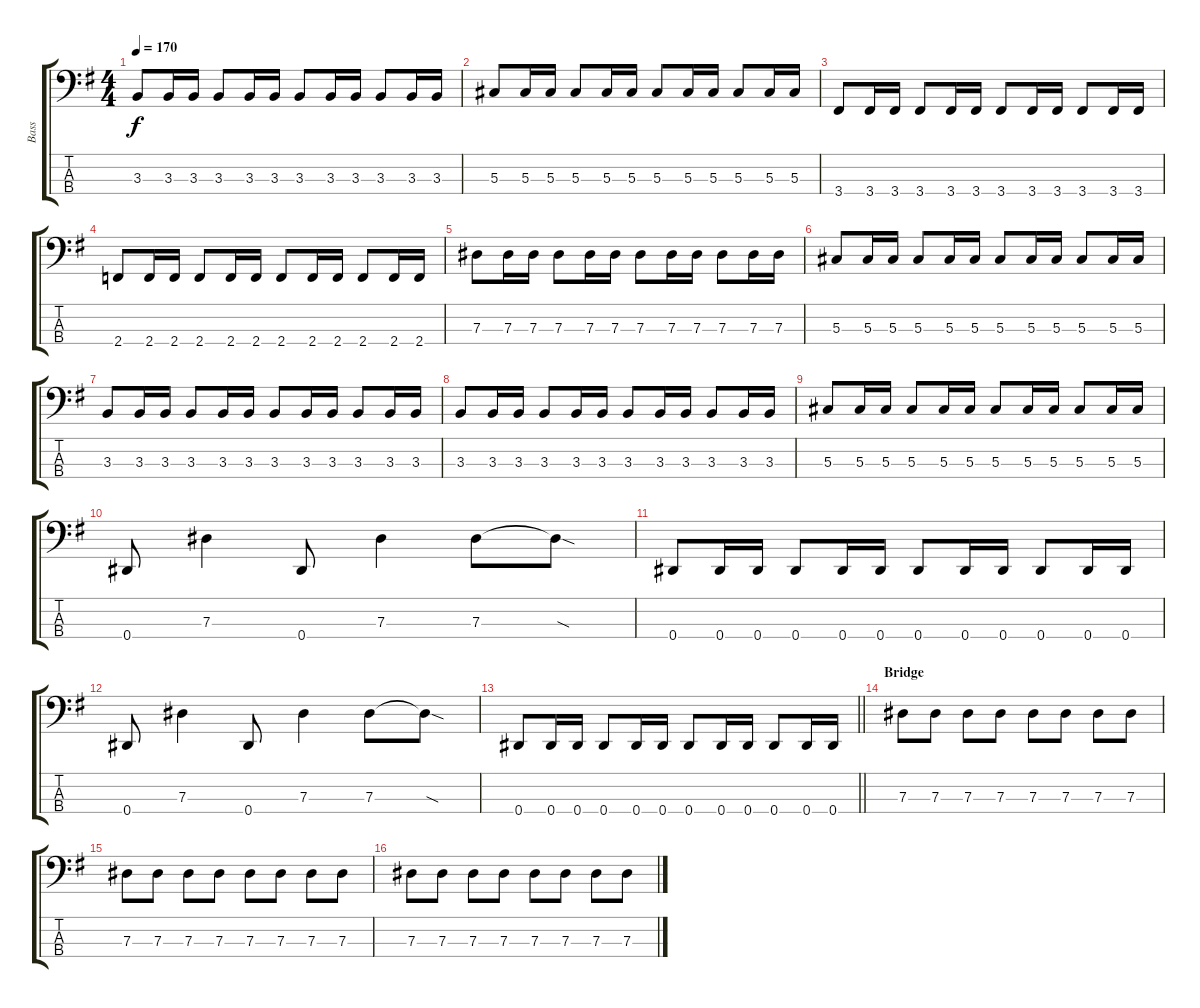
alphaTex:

\track ("Bass" "Bass") {instrument electricbassfinger}
\staff {score tabs}
\tuning (Gb2 Db2 Ab1 Eb1) {hide}
\ts (4 4)
\tempo 170
\clef f4
\ks g
3.3.8{dy f} 3.3.16 3.3.16 3.3.8 3.3.16 3.3.16 3.3.8 3.3.16 3.3.16 3.3.8 3.3.16 3.3.16 |
5.3.8 5.3.16 5.3.16 5.3.8 5.3.16 5.3.16 5.3.8 5.3.16 5.3.16 5.3.8 5.3.16 5.3.16 |
3.4.8 3.4.16 3.4.16 3.4.8 3.4.16 3.4.16 3.4.8 3.4.16 3.4.16 3.4.8 3.4.16 3.4.16 |
2.4.8 2.4.16 2.4.16 2.4.8 2.4.16 2.4.16 2.4.8 2.4.16 2.4.16 2.4.8 2.4.16 2.4.16 |
7.3.8 7.3.16 7.3.16 7.3.8 7.3.16 7.3.16 7.3.8 7.3.16 7.3.16 7.3.8 7.3.16 7.3.16 |
5.3.8 5.3.16 5.3.16 5.3.8 5.3.16 5.3.16 5.3.8 5.3.16 5.3.16 5.3.8 5.3.16 5.3.16 |
3.3.8 3.3.16 3.3.16 3.3.8 3.3.16 3.3.16 3.3.8 3.3.16 3.3.16 3.3.8 3.3.16 3.3.16 |
3.3.8 3.3.16 3.3.16 3.3.8 3.3.16 3.3.16 3.3.8 3.3.16 3.3.16 3.3.8 3.3.16 3.3.16 |
5.3.8 5.3.16 5.3.16 5.3.8 5.3.16 5.3.16 5.3.8 5.3.16 5.3.16 5.3.8 5.3.16 5.3.16 |
0.4.8 7.3.4 0.4.8 7.3.4 7.3.8 7.3{sod t}.8 |
0.4.8 0.4.16 0.4.16 0.4.8 0.4.16 0.4.16 0.4.8 0.4.16 0.4.16 0.4.8 0.4.16 0.4.16 |
0.4.8 7.3.4 0.4.8 7.3.4 7.3.8 7.3{sod t}.8 |
\barLineRight lightlight
0.4.8 0.4.16 0.4.16 0.4.8 0.4.16 0.4.16 0.4.8 0.4.16 0.4.16 0.4.8 0.4.16 0.4.16 |
\section ("" "Bridge")
7.3.8 7.3.8 7.3.8 7.3.8 7.3.8 7.3.8 7.3.8 7.3.8 |
7.3.8 7.3.8 7.3.8 7.3.8 7.3.8 7.3.8 7.3.8 7.3.8 |
7.3.8 7.3.8 7.3.8 7.3.8 7.3.8 7.3.8 7.3.8 7.3.8
